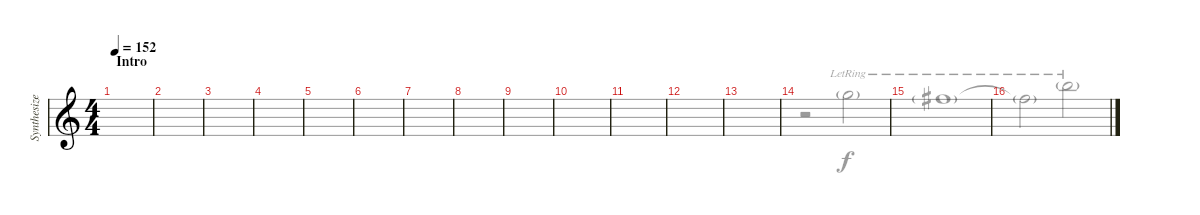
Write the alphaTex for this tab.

\track ("Synthesizer" "Synthesize") {mute instrument pad5bowed}
\staff {score}
\tuning (E4 B3 G3 D3 A2 E2 B1) {hide}
\voice
\ts (4 4)
\section ("" "Intro")
\tempo 152
\clef g2
\ks c
|
|
|
|
|
|
|
|
|
|
|
|
|
|
|
\voice
\clef g2
\ks c
|
|
|
|
|
|
|
|
|
|
|
|
|
r.2 15.1{g lr}.2 |
14.1{g lr}.1 |
14.1{g lr t}.2 19.1{g lr}.2
